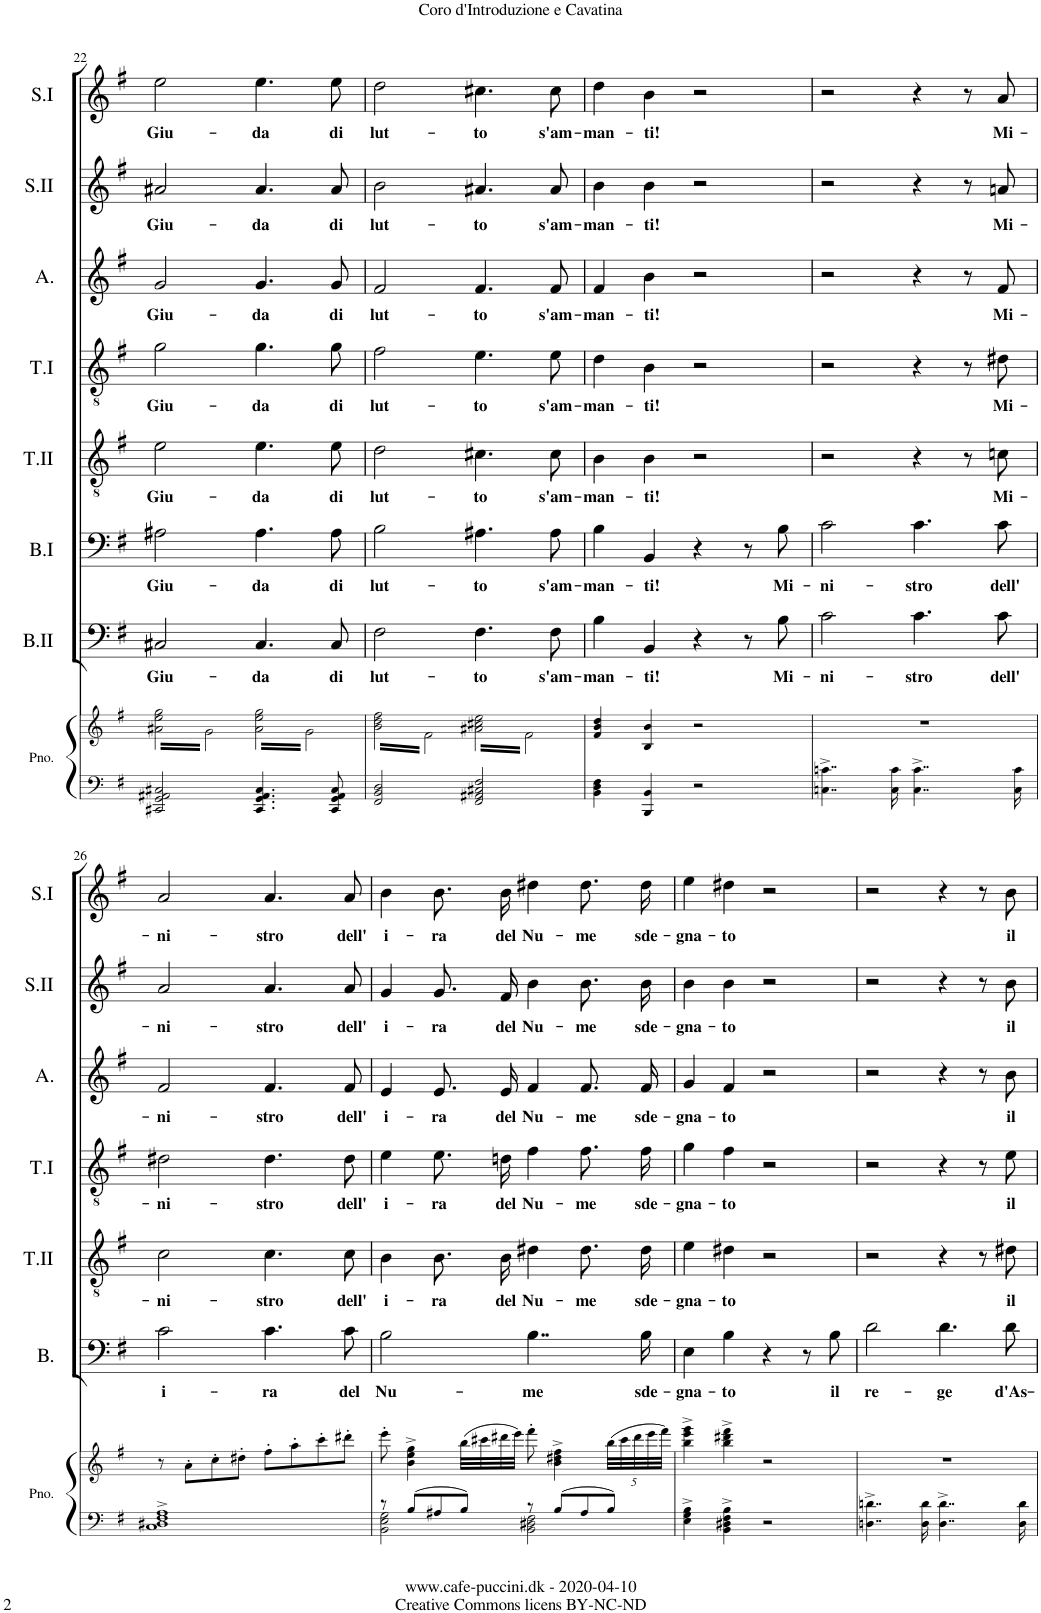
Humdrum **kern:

**kern	**kern	**kern	**text	**kern	**text	**kern	**text	**kern	**text	**kern	**text	**kern	**text	**kern	**text	**kern	**text
*part9	*part9	*part8	*part8	*part7	*part7	*part6	*part6	*part5	*part5	*part4	*part4	*part3	*part3	*part2	*part2	*part1	*part1
*staff10	*staff9	*staff8	*staff8	*staff7	*staff7	*staff6	*staff6	*staff5	*staff5	*staff4	*staff4	*staff3	*staff3	*staff2	*staff2	*staff1	*staff1
*I"Piano	*	*I"Bass II	*	*I"Bass I	*	*I"Bass	*	*I"Tenor II	*	*I"Tenor I	*	*I"Alto	*	*I"Soprano II	*	*I"Soprano I	*
*I'Pno.	*	*I'B.II	*	*I'B.I	*	*I'B.	*	*I'T.II	*	*I'T.I	*	*I'A.	*	*I'S.II	*	*I'S.I	*
!!LO:PB:g=z
*clefF4	*clefG2	*clefF4	*	*clefF4	*	*clefF4	*	*clefGv2	*	*clefGv2	*	*clefG2	*	*clefG2	*	*clefG2	*
*k[f#]	*k[f#]	*k[f#]	*	*k[f#]	*	*k[f#]	*	*k[f#]	*	*k[f#]	*	*k[f#]	*	*k[f#]	*	*k[f#]	*
*M4/4	*M4/4	*M4/4	*	*M4/4	*	*M4/4	*	*M4/4	*	*M4/4	*	*M4/4	*	*M4/4	*	*M4/4	*
*met(c)	*met(c)	*met(c)	*	*met(c)	*	*met(c)	*	*met(c)	*	*met(c)	*	*met(c)	*	*met(c)	*	*met(c)	*
=22	=22	=22	=22	=22	=22	=22	=22	=22	=22	=22	=22	=22	=22	=22	=22	=22	=22
!	!	!	!LO:LY:b	!	!LO:LY:b	!	!	!	!LO:LY:b	!	!LO:LY:b	!	!LO:LY:b	!	!LO:LY:b	!	!LO:LY:b
*	*tremolo	*	*	*	*	*	*	*	*	*	*	*	*	*	*	*	*
2CC#X/ 2GG/ 2AA#X/ 2C#X/	32a#X\ 32ee\ 32gg\LLL	2C#X/	Giu-	2A#X\	Giu-	1r	.	2e\	Giu-	2g\	Giu-	2g/	Giu-	2a#X/	Giu-	2ee\	Giu-
.	32g\	.	.	.	.	.	.	.	.	.	.	.	.	.	.	.	.
.	32a#X\ 32ee\ 32gg\	.	.	.	.	.	.	.	.	.	.	.	.	.	.	.	.
.	32g\	.	.	.	.	.	.	.	.	.	.	.	.	.	.	.	.
.	32a#X\ 32ee\ 32gg\	.	.	.	.	.	.	.	.	.	.	.	.	.	.	.	.
.	32g\	.	.	.	.	.	.	.	.	.	.	.	.	.	.	.	.
.	32a#X\ 32ee\ 32gg\	.	.	.	.	.	.	.	.	.	.	.	.	.	.	.	.
.	32g\	.	.	.	.	.	.	.	.	.	.	.	.	.	.	.	.
.	32a#X\ 32ee\ 32gg\	.	.	.	.	.	.	.	.	.	.	.	.	.	.	.	.
.	32g\	.	.	.	.	.	.	.	.	.	.	.	.	.	.	.	.
.	32a#X\ 32ee\ 32gg\	.	.	.	.	.	.	.	.	.	.	.	.	.	.	.	.
.	32g\	.	.	.	.	.	.	.	.	.	.	.	.	.	.	.	.
.	32a#X\ 32ee\ 32gg\	.	.	.	.	.	.	.	.	.	.	.	.	.	.	.	.
.	32g\	.	.	.	.	.	.	.	.	.	.	.	.	.	.	.	.
.	32a#X\ 32ee\ 32gg\	.	.	.	.	.	.	.	.	.	.	.	.	.	.	.	.
.	32g\JJJ	.	.	.	.	.	.	.	.	.	.	.	.	.	.	.	.
!	!	!	!LO:LY:b	!	!LO:LY:b	!	!	!	!LO:LY:b	!	!LO:LY:b	!	!LO:LY:b	!	!LO:LY:b	!	!LO:LY:b
4.CC#/ 4.GG/ 4.AA#/ 4.C#/	32a#\ 32ee\ 32gg\LLL	4.C#/	-da	4.A#\	-da	.	.	4.e\	-da	4.g\	-da	4.g/	-da	4.a#/	-da	4.ee\	-da
.	32g\	.	.	.	.	.	.	.	.	.	.	.	.	.	.	.	.
.	32a#\ 32ee\ 32gg\	.	.	.	.	.	.	.	.	.	.	.	.	.	.	.	.
.	32g\	.	.	.	.	.	.	.	.	.	.	.	.	.	.	.	.
.	32a#\ 32ee\ 32gg\	.	.	.	.	.	.	.	.	.	.	.	.	.	.	.	.
.	32g\	.	.	.	.	.	.	.	.	.	.	.	.	.	.	.	.
.	32a#\ 32ee\ 32gg\	.	.	.	.	.	.	.	.	.	.	.	.	.	.	.	.
.	32g\	.	.	.	.	.	.	.	.	.	.	.	.	.	.	.	.
.	32a#\ 32ee\ 32gg\	.	.	.	.	.	.	.	.	.	.	.	.	.	.	.	.
.	32g\	.	.	.	.	.	.	.	.	.	.	.	.	.	.	.	.
.	32a#\ 32ee\ 32gg\	.	.	.	.	.	.	.	.	.	.	.	.	.	.	.	.
.	32g\	.	.	.	.	.	.	.	.	.	.	.	.	.	.	.	.
!	!	!	!LO:LY:b	!	!LO:LY:b	!	!	!	!LO:LY:b	!	!LO:LY:b	!	!LO:LY:b	!	!LO:LY:b	!	!LO:LY:b
8CC#/ 8GG/ 8AA#/ 8C#/	32a#\ 32ee\ 32gg\	8C#/	di	8A#\	di	.	.	8e\	di	8g\	di	8g/	di	8a#/	di	8ee\	di
.	32g\	.	.	.	.	.	.	.	.	.	.	.	.	.	.	.	.
.	32a#\ 32ee\ 32gg\	.	.	.	.	.	.	.	.	.	.	.	.	.	.	.	.
.	32g\JJJ	.	.	.	.	.	.	.	.	.	.	.	.	.	.	.	.
=23	=23	=23	=23	=23	=23	=23	=23	=23	=23	=23	=23	=23	=23	=23	=23	=23	=23
!	!	!	!LO:LY:b	!	!LO:LY:b	!	!	!	!LO:LY:b	!	!LO:LY:b	!	!LO:LY:b	!	!LO:LY:b	!	!LO:LY:b
2FF#/ 2BB/ 2D/	32b\ 32dd\ 32ff#\LLL	2F#\	lut-	2B\	lut-	1r	.	2d\	lut-	2f#\	lut-	2f#/	lut-	2b\	lut-	2dd\	lut-
.	32f#\	.	.	.	.	.	.	.	.	.	.	.	.	.	.	.	.
.	32b\ 32dd\ 32ff#\	.	.	.	.	.	.	.	.	.	.	.	.	.	.	.	.
.	32f#\	.	.	.	.	.	.	.	.	.	.	.	.	.	.	.	.
.	32b\ 32dd\ 32ff#\	.	.	.	.	.	.	.	.	.	.	.	.	.	.	.	.
.	32f#\	.	.	.	.	.	.	.	.	.	.	.	.	.	.	.	.
.	32b\ 32dd\ 32ff#\	.	.	.	.	.	.	.	.	.	.	.	.	.	.	.	.
.	32f#\	.	.	.	.	.	.	.	.	.	.	.	.	.	.	.	.
.	32b\ 32dd\ 32ff#\	.	.	.	.	.	.	.	.	.	.	.	.	.	.	.	.
.	32f#\	.	.	.	.	.	.	.	.	.	.	.	.	.	.	.	.
.	32b\ 32dd\ 32ff#\	.	.	.	.	.	.	.	.	.	.	.	.	.	.	.	.
.	32f#\	.	.	.	.	.	.	.	.	.	.	.	.	.	.	.	.
.	32b\ 32dd\ 32ff#\	.	.	.	.	.	.	.	.	.	.	.	.	.	.	.	.
.	32f#\	.	.	.	.	.	.	.	.	.	.	.	.	.	.	.	.
.	32b\ 32dd\ 32ff#\	.	.	.	.	.	.	.	.	.	.	.	.	.	.	.	.
.	32f#\JJJ	.	.	.	.	.	.	.	.	.	.	.	.	.	.	.	.
!	!	!	!LO:LY:b	!	!LO:LY:b	!	!	!	!LO:LY:b	!	!LO:LY:b	!	!LO:LY:b	!	!LO:LY:b	!	!LO:LY:b
2FF#/ 2AA#X/ 2C#X/ 2F#/	32a#X\ 32cc#X\ 32ee\LLL	4.F#\	-to	4.A#X\	-to	.	.	4.c#X\	-to	4.e\	-to	4.f#/	-to	4.a#X/	-to	4.cc#X\	-to
.	32f#\	.	.	.	.	.	.	.	.	.	.	.	.	.	.	.	.
.	32a#X\ 32cc#X\ 32ee\	.	.	.	.	.	.	.	.	.	.	.	.	.	.	.	.
.	32f#\	.	.	.	.	.	.	.	.	.	.	.	.	.	.	.	.
.	32a#X\ 32cc#X\ 32ee\	.	.	.	.	.	.	.	.	.	.	.	.	.	.	.	.
.	32f#\	.	.	.	.	.	.	.	.	.	.	.	.	.	.	.	.
.	32a#X\ 32cc#X\ 32ee\	.	.	.	.	.	.	.	.	.	.	.	.	.	.	.	.
.	32f#\	.	.	.	.	.	.	.	.	.	.	.	.	.	.	.	.
.	32a#X\ 32cc#X\ 32ee\	.	.	.	.	.	.	.	.	.	.	.	.	.	.	.	.
.	32f#\	.	.	.	.	.	.	.	.	.	.	.	.	.	.	.	.
.	32a#X\ 32cc#X\ 32ee\	.	.	.	.	.	.	.	.	.	.	.	.	.	.	.	.
.	32f#\	.	.	.	.	.	.	.	.	.	.	.	.	.	.	.	.
!	!	!	!LO:LY:b	!	!LO:LY:b	!	!	!	!LO:LY:b	!	!LO:LY:b	!	!LO:LY:b	!	!LO:LY:b	!	!LO:LY:b
.	32a#X\ 32cc#X\ 32ee\	8F#\	s'am-	8A#\	s'am-	.	.	8c#\	s'am-	8e\	s'am-	8f#/	s'am-	8a#/	s'am-	8cc#\	s'am-
.	32f#\	.	.	.	.	.	.	.	.	.	.	.	.	.	.	.	.
.	32a#X\ 32cc#X\ 32ee\	.	.	.	.	.	.	.	.	.	.	.	.	.	.	.	.
.	32f#\JJJ	.	.	.	.	.	.	.	.	.	.	.	.	.	.	.	.
*	*Xtremolo	*	*	*	*	*	*	*	*	*	*	*	*	*	*	*	*
=24	=24	=24	=24	=24	=24	=24	=24	=24	=24	=24	=24	=24	=24	=24	=24	=24	=24
!	!	!	!LO:LY:b	!	!LO:LY:b	!	!	!	!LO:LY:b	!	!LO:LY:b	!	!LO:LY:b	!	!LO:LY:b	!	!LO:LY:b
4BB\ 4D\ 4F#\	4f#/ 4b/ 4dd/	4B\	-man-	4B\	-man-	1r	.	4B\	-man-	4d\	-man-	4f#/	-man-	4b\	-man-	4dd\	-man-
.	.	.	.	.	.	.	.	.	.	.	.	.	.	.	.	.	.
.	.	.	.	.	.	.	.	.	.	.	.	.	.	.	.	.	.
.	.	.	.	.	.	.	.	.	.	.	.	.	.	.	.	.	.
.	.	.	.	.	.	.	.	.	.	.	.	.	.	.	.	.	.
.	.	.	.	.	.	.	.	.	.	.	.	.	.	.	.	.	.
.	.	.	.	.	.	.	.	.	.	.	.	.	.	.	.	.	.
.	.	.	.	.	.	.	.	.	.	.	.	.	.	.	.	.	.
!	!	!	!LO:LY:b	!	!LO:LY:b	!	!	!	!LO:LY:b	!	!LO:LY:b	!	!LO:LY:b	!	!LO:LY:b	!	!LO:LY:b
4BBB/ 4BB/	4B/ 4b/	4BB/	-ti!	4BB/	-ti!	.	.	4B\	-ti!	4B\	-ti!	4b\	-ti!	4b\	-ti!	4b\	-ti!
2r	2r	4r	.	4r	.	.	.	2r	.	2r	.	2r	.	2r	.	2r	.
.	.	8r	.	8r	.	.	.	.	.	.	.	.	.	.	.	.	.
!	!	!	!LO:LY:b	!	!LO:LY:b	!	!	!	!	!	!	!	!	!	!	!	!
.	.	8B\	Mi-	8B\	Mi-	.	.	.	.	.	.	.	.	.	.	.	.
=25	=25	=25	=25	=25	=25	=25	=25	=25	=25	=25	=25	=25	=25	=25	=25	=25	=25
!	!	!	!LO:LY:b	!	!LO:LY:b	!	!	!	!	!	!	!	!	!	!	!	!
4..Cn\^ 4..cn\^	1r	2c\	-ni-	2c\	-ni-	1r	.	2r	.	2r	.	2r	.	2r	.	2r	.
16C\ 16c\	.	.	.	.	.	.	.	.	.	.	.	.	.	.	.	.	.
!	!	!	!LO:LY:b	!	!LO:LY:b	!	!	!	!	!	!	!	!	!	!	!	!
4..C\^ 4..c\^	.	4.c\	-stro	4.c\	-stro	.	.	4r	.	4r	.	4r	.	4r	.	4r	.
.	.	.	.	.	.	.	.	8r	.	8r	.	8r	.	8r	.	8r	.
!	!	!	!LO:LY:b	!	!LO:LY:b	!	!	!	!LO:LY:b	!	!LO:LY:b	!	!LO:LY:b	!	!LO:LY:b	!	!LO:LY:b
.	.	8c\	dell'	8c\	dell'	.	.	8cn\	Mi-	8d#X\	Mi-	8f#/	Mi-	8an/	Mi-	8a/	Mi-
16C\ 16c\	.	.	.	.	.	.	.	.	.	.	.	.	.	.	.	.	.
!!LO:LB:g=z
=26	=26	=26	=26	=26	=26	=26	=26	=26	=26	=26	=26	=26	=26	=26	=26	=26	=26
!	!	!	!	!	!	!	!LO:LY:b	!	!LO:LY:b	!	!LO:LY:b	!	!LO:LY:b	!	!LO:LY:b	!	!LO:LY:b
1C^ 1D#X^ 1F#^ 1A^	8r	1r	.	1r	.	2c\	i-	2c\	-ni-	2d#X\	-ni-	2f#/	-ni-	2a/	-ni-	2a/	-ni-
.	8a'\L	.	.	.	.	.	.	.	.	.	.	.	.	.	.	.	.
.	8cc'\	.	.	.	.	.	.	.	.	.	.	.	.	.	.	.	.
.	8dd#X'\J	.	.	.	.	.	.	.	.	.	.	.	.	.	.	.	.
!	!	!	!	!	!	!	!LO:LY:b	!	!LO:LY:b	!	!LO:LY:b	!	!LO:LY:b	!	!LO:LY:b	!	!LO:LY:b
.	8ff#'\L	.	.	.	.	4.c\	-ra	4.c\	-stro	4.d#\	-stro	4.f#/	-stro	4.a/	-stro	4.a/	-stro
.	8aa'\	.	.	.	.	.	.	.	.	.	.	.	.	.	.	.	.
.	8ccc'\	.	.	.	.	.	.	.	.	.	.	.	.	.	.	.	.
!	!	!	!	!	!	!	!LO:LY:b	!	!LO:LY:b	!	!LO:LY:b	!	!LO:LY:b	!	!LO:LY:b	!	!LO:LY:b
.	8ddd#X'\J	.	.	.	.	8c\	del	8c\	dell'	8d#\	dell'	8f#/	dell'	8a/	dell'	8a/	dell'
=27	=27	=27	=27	=27	=27	=27	=27	=27	=27	=27	=27	=27	=27	=27	=27	=27	=27
*^	*	*	*	*	*	*	*	*	*	*	*	*	*	*	*	*	*
!	!	!	!	!	!	!	!	!LO:LY:b	!	!LO:LY:b	!	!LO:LY:b	!	!LO:LY:b	!	!LO:LY:b	!	!LO:LY:b
8r	2BB\ 2E\ 2G\	8eee'\	1r	.	1r	.	2B\	Nu-	4B\	i-	4e\	i-	4e/	i-	4g/	i-	4b\	i-
8B/L	.	4b\^ 4ee\^ 4gg\^	.	.	.	.	.	.	.	.	.	.	.	.	.	.	.	.
!	!	!	!	!	!	!	!	!	!	!LO:LY:b	!	!LO:LY:b	!	!LO:LY:b	!	!LO:LY:b	!	!LO:LY:b
8A#X/	.	.	.	.	.	.	.	.	8.B\L	-ra	8.e\L	-ra	8.e/L	-ra	8.g/L	-ra	8.b\L	-ra
8B/J	.	(>32bb\LLL	.	.	.	.	.	.	.	.	.	.	.	.	.	.	.	.
.	.	32ccc#X\	.	.	.	.	.	.	.	.	.	.	.	.	.	.	.	.
!	!	!	!	!	!	!	!	!	!	!LO:LY:b	!	!LO:LY:b	!	!LO:LY:b	!	!LO:LY:b	!	!LO:LY:b
.	.	32ddd#X\	.	.	.	.	.	.	16B\Jk	del	16dn\Jk	del	16e/Jk	del	16f#/Jk	del	16b\Jk	del
.	.	32eee\JJJ)	.	.	.	.	.	.	.	.	.	.	.	.	.	.	.	.
!	!	!	!	!	!	!	!	!LO:LY:b	!	!LO:LY:b	!	!LO:LY:b	!	!LO:LY:b	!	!LO:LY:b	!	!LO:LY:b
8r	2BB\ 2D#X\ 2F#\	8fff#'\	.	.	.	.	4..B\	-me	4d#X\	Nu-	4f#\	Nu-	4f#/	Nu-	4b\	Nu-	4dd#X\	Nu-
8B/L	.	4b\^ 4dd#X\^ 4ff#\^	.	.	.	.	.	.	.	.	.	.	.	.	.	.	.	.
!	!	!	!	!	!	!	!	!	!	!LO:LY:b	!	!LO:LY:b	!	!LO:LY:b	!	!LO:LY:b	!	!LO:LY:b
8A#/	.	.	.	.	.	.	.	.	8.d#\L	-me	8.f#\L	-me	8.f#/L	-me	8.b\L	-me	8.dd#\L	-me
*	*	*Xbrackettup	*	*	*	*	*	*	*	*	*	*	*	*	*	*	*	*
8B/J	.	(>40bb\LLL	.	.	.	.	.	.	.	.	.	.	.	.	.	.	.	.
.	.	40ccc#\	.	.	.	.	.	.	.	.	.	.	.	.	.	.	.	.
.	.	40ddd#\	.	.	.	.	.	.	.	.	.	.	.	.	.	.	.	.
!	!	!	!	!	!	!	!	!LO:LY:b	!	!LO:LY:b	!	!LO:LY:b	!	!LO:LY:b	!	!LO:LY:b	!	!LO:LY:b
.	.	.	.	.	.	.	16B\	sde-	16d#\Jk	sde-	16f#\Jk	sde-	16f#/Jk	sde-	16b\Jk	sde-	16dd#\Jk	sde-
.	.	40eee\	.	.	.	.	.	.	.	.	.	.	.	.	.	.	.	.
.	.	40fff#\JJJ)	.	.	.	.	.	.	.	.	.	.	.	.	.	.	.	.
*v	*v	*	*	*	*	*	*	*	*	*	*	*	*	*	*	*	*	*
=28	=28	=28	=28	=28	=28	=28	=28	=28	=28	=28	=28	=28	=28	=28	=28	=28	=28
!	!	!	!	!	!	!	!LO:LY:b	!	!LO:LY:b	!	!LO:LY:b	!	!LO:LY:b	!	!LO:LY:b	!	!LO:LY:b
4E\^ 4G\^ 4B\^	4bb\^ 4eee\^ 4ggg\^	1r	.	1r	.	4E\	-gna-	4e\	-gna-	4g\	-gna-	4g/	-gna-	4b\	-gna-	4ee\	-gna-
!	!	!	!	!	!	!	!LO:LY:b	!	!LO:LY:b	!	!LO:LY:b	!	!LO:LY:b	!	!LO:LY:b	!	!LO:LY:b
4BB\^ 4D#X\^ 4F#\^ 4B\^	4bb\^ 4ddd#X\^ 4fff#\^	.	.	.	.	4B\	-to	4d#X\	-to	4f#\	-to	4f#/	-to	4b\	-to	4dd#X\	-to
2r	2r	.	.	.	.	4r	.	2r	.	2r	.	2r	.	2r	.	2r	.
.	.	.	.	.	.	8r	.	.	.	.	.	.	.	.	.	.	.
!	!	!	!	!	!	!	!LO:LY:b	!	!	!	!	!	!	!	!	!	!
.	.	.	.	.	.	8B\	il	.	.	.	.	.	.	.	.	.	.
=29	=29	=29	=29	=29	=29	=29	=29	=29	=29	=29	=29	=29	=29	=29	=29	=29	=29
!	!	!	!	!	!	!	!LO:LY:b	!	!	!	!	!	!	!	!	!	!
4..Dn\^ 4..dn\^	1r	1r	.	1r	.	2d\	re-	2r	.	2r	.	2r	.	2r	.	2r	.
16D\ 16d\	.	.	.	.	.	.	.	.	.	.	.	.	.	.	.	.	.
!	!	!	!	!	!	!	!LO:LY:b	!	!	!	!	!	!	!	!	!	!
4..D\^ 4..d\^	.	.	.	.	.	4.d\	-ge	4r	.	4r	.	4r	.	4r	.	4r	.
.	.	.	.	.	.	.	.	8r	.	8r	.	8r	.	8r	.	8r	.
!	!	!	!	!	!	!	!LO:LY:b	!	!LO:LY:b	!	!LO:LY:b	!	!LO:LY:b	!	!LO:LY:b	!	!LO:LY:b
.	.	.	.	.	.	8d\	d'As-	8d#X\	il	8e\	il	8b\	il	8b\	il	8b\	il
16D\ 16d\	.	.	.	.	.	.	.	.	.	.	.	.	.	.	.	.	.
=	=	=	=	=	=	=	=	=	=	=	=	=	=	=	=	=	=
*-	*-	*-	*-	*-	*-	*-	*-	*-	*-	*-	*-	*-	*-	*-	*-	*-	*-
